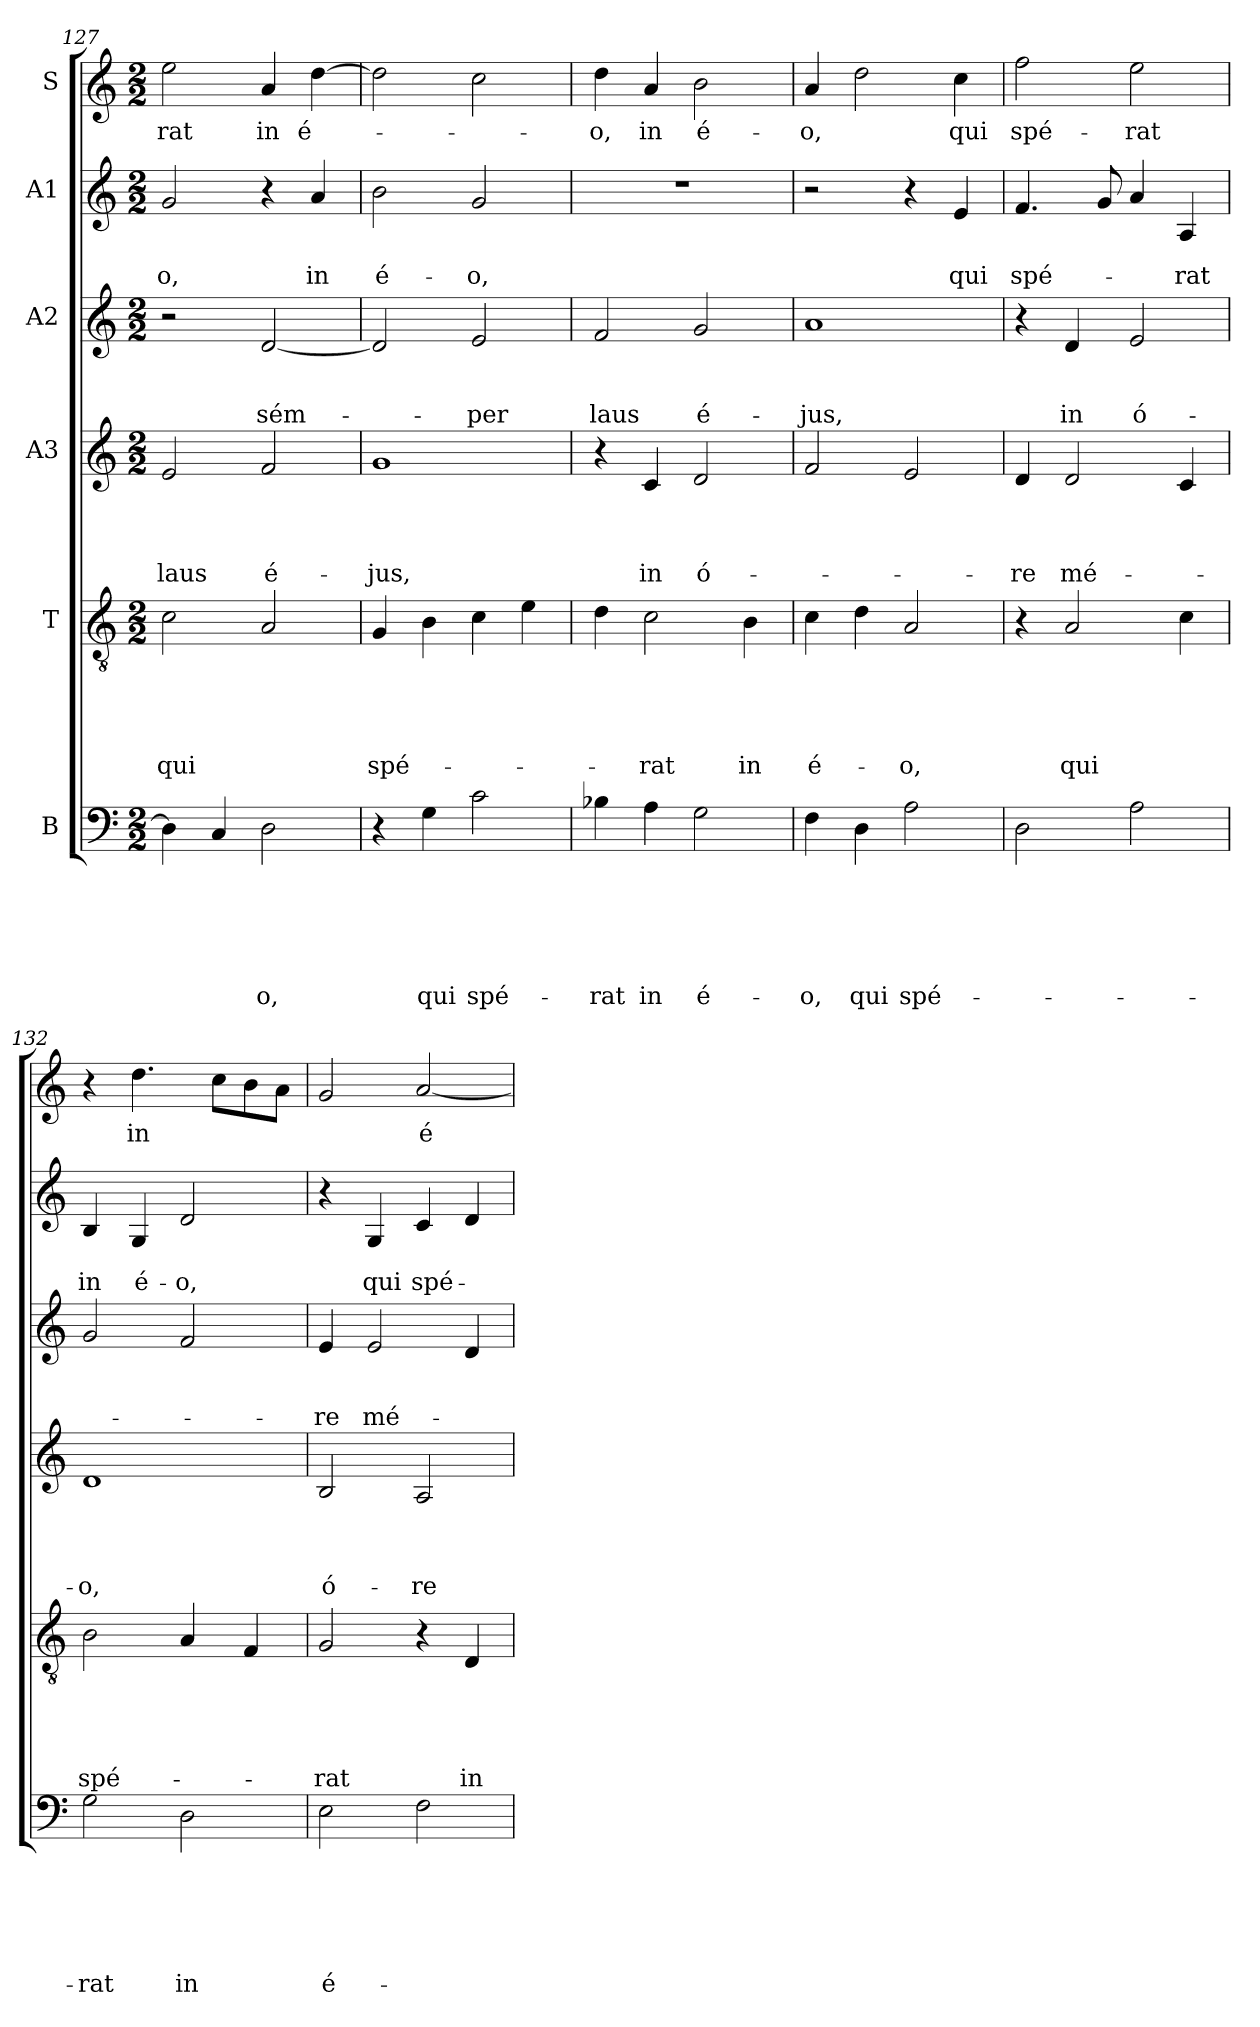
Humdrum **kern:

**kern	**text	**text	**text	**text	**text	**text	**kern	**text	**text	**text	**text	**text	**kern	**text	**text	**text	**text	**kern	**text	**text	**text	**kern	**text	**text	**kern	**text
*part6	*part6	*part6	*part6	*part6	*part6	*part6	*part5	*part5	*part5	*part5	*part5	*part5	*part4	*part4	*part4	*part4	*part4	*part3	*part3	*part3	*part3	*part2	*part2	*part2	*part1	*part1
*staff6	*staff6	*staff6	*staff6	*staff6	*staff6	*staff6	*staff5	*staff5	*staff5	*staff5	*staff5	*staff5	*staff4	*staff4	*staff4	*staff4	*staff4	*staff3	*staff3	*staff3	*staff3	*staff2	*staff2	*staff2	*staff1	*staff1
*I"B	*	*	*	*	*	*	*I"T	*	*	*	*	*	*I"A3	*	*	*	*	*I"A2	*	*	*	*I"A1	*	*	*I"S	*
*clefF4	*	*	*	*	*	*	*clefGv2	*	*	*	*	*	*clefG2	*	*	*	*	*clefG2	*	*	*	*clefG2	*	*	*clefG2	*
*k[]	*	*	*	*	*	*	*k[]	*	*	*	*	*	*k[]	*	*	*	*	*k[]	*	*	*	*k[]	*	*	*k[]	*
*C:	*	*	*	*	*	*	*C:	*	*	*	*	*	*C:	*	*	*	*	*C:	*	*	*	*C:	*	*	*C:	*
*M2/2	*	*	*	*	*	*	*M2/2	*	*	*	*	*	*M2/2	*	*	*	*	*M2/2	*	*	*	*M2/2	*	*	*M2/2	*
=127	=127	=127	=127	=127	=127	=127	=127	=127	=127	=127	=127	=127	=127	=127	=127	=127	=127	=127	=127	=127	=127	=127	=127	=127	=127	=127
!	!	!	!	!	!	!	!	!	!	!	!	!LO:LY:b	!	!	!	!	!LO:LY:b	!	!	!	!	!	!	!LO:LY:b	!	!LO:LY:b
4D\]	.	.	.	.	.	.	2c\	.	.	.	.	qui	2e/	.	.	.	laus	2r	.	.	.	2g/	.	-o,	2ee\	-rat
4C/	.	.	.	.	.	.	.	.	.	.	.	.	.	.	.	.	.	.	.	.	.	.	.	.	.	.
!	!	!	!	!	!	!LO:LY:b	!	!	!	!	!	!	!	!	!	!	!LO:LY:b	!	!	!	!LO:LY:b	!	!	!	!	!LO:LY:b
2D\	.	.	.	.	.	-o,	2A/	.	.	.	.	.	2f/	.	.	.	é-	[2d/	.	.	sém-	4r	.	.	4a/	in
!	!	!	!	!	!	!	!	!	!	!	!	!	!	!	!	!	!	!	!	!	!	!	!	!LO:LY:b	!	!LO:LY:b
.	.	.	.	.	.	.	.	.	.	.	.	.	.	.	.	.	.	.	.	.	.	4a/	.	in	[4dd\	é-
=128	=128	=128	=128	=128	=128	=128	=128	=128	=128	=128	=128	=128	=128	=128	=128	=128	=128	=128	=128	=128	=128	=128	=128	=128	=128	=128
!	!	!	!	!	!	!	!	!	!	!	!	!LO:LY:b	!	!	!	!	!LO:LY:b	!	!	!	!	!	!	!LO:LY:b	!	!
4r	.	.	.	.	.	.	4G/	.	.	.	.	spé-	1g	.	.	.	-jus,	2d/]	.	.	.	2b\	.	é-	2dd\]	.
!	!	!	!	!	!	!LO:LY:b	!	!	!	!	!	!	!	!	!	!	!	!	!	!	!	!	!	!	!	!
4G\	.	.	.	.	.	qui	4B\	.	.	.	.	.	.	.	.	.	.	.	.	.	.	.	.	.	.	.
!	!	!	!	!	!	!LO:LY:b	!	!	!	!	!	!	!	!	!	!	!	!	!	!	!LO:LY:b	!	!	!LO:LY:b	!	!
2c\	.	.	.	.	.	spé-	4c\	.	.	.	.	.	.	.	.	.	.	2e/	.	.	-per	2g/	.	-o,	2cc\	.
.	.	.	.	.	.	.	4e\	.	.	.	.	.	.	.	.	.	.	.	.	.	.	.	.	.	.	.
!!LO:PB:g=z
=129	=129	=129	=129	=129	=129	=129	=129	=129	=129	=129	=129	=129	=129	=129	=129	=129	=129	=129	=129	=129	=129	=129	=129	=129	=129	=129
!	!	!	!	!	!	!LO:LY:b	!	!	!	!	!	!	!	!	!	!	!	!	!	!	!LO:LY:b	!	!	!	!	!LO:LY:b
4B-X\	.	.	.	.	.	-rat	4d\	.	.	.	.	.	4r	.	.	.	.	2f/	.	.	laus	1r	.	.	4dd\	-o,
!	!	!	!	!	!	!LO:LY:b	!	!	!	!	!	!LO:LY:b	!	!	!	!	!LO:LY:b	!	!	!	!	!	!	!	!	!LO:LY:b
4A\	.	.	.	.	.	in	2c\	.	.	.	.	-rat	4c/	.	.	.	in	.	.	.	.	.	.	.	4a/	in
!	!	!	!	!	!	!LO:LY:b	!	!	!	!	!	!	!	!	!	!	!LO:LY:b	!	!	!	!LO:LY:b	!	!	!	!	!LO:LY:b
2G\	.	.	.	.	.	é-	.	.	.	.	.	.	2d/	.	.	.	ó-	2g/	.	.	é-	.	.	.	2b\	é-
!	!	!	!	!	!	!	!	!	!	!	!	!LO:LY:b	!	!	!	!	!	!	!	!	!	!	!	!	!	!
.	.	.	.	.	.	.	4B\	.	.	.	.	in	.	.	.	.	.	.	.	.	.	.	.	.	.	.
=130	=130	=130	=130	=130	=130	=130	=130	=130	=130	=130	=130	=130	=130	=130	=130	=130	=130	=130	=130	=130	=130	=130	=130	=130	=130	=130
!	!	!	!	!	!	!LO:LY:b	!	!	!	!	!	!LO:LY:b	!	!	!	!	!	!	!	!	!LO:LY:b	!	!	!	!	!LO:LY:b
4F\	.	.	.	.	.	-o,	4c\	.	.	.	.	é-	2f/	.	.	.	.	1a	.	.	-jus,	2r	.	.	4a/	-o,
!	!	!	!	!	!	!LO:LY:b	!	!	!	!	!	!	!	!	!	!	!	!	!	!	!	!	!	!	!	!
4D\	.	.	.	.	.	qui	4d\	.	.	.	.	.	.	.	.	.	.	.	.	.	.	.	.	.	2dd\	.
!	!	!	!	!	!	!LO:LY:b	!	!	!	!	!	!LO:LY:b	!	!	!	!	!	!	!	!	!	!	!	!	!	!
2A\	.	.	.	.	.	spé-	2A/	.	.	.	.	-o,	2e/	.	.	.	.	.	.	.	.	4r	.	.	.	.
!	!	!	!	!	!	!	!	!	!	!	!	!	!	!	!	!	!	!	!	!	!	!	!	!LO:LY:b	!	!LO:LY:b
.	.	.	.	.	.	.	.	.	.	.	.	.	.	.	.	.	.	.	.	.	.	4e/	.	qui	4cc\	qui
=131	=131	=131	=131	=131	=131	=131	=131	=131	=131	=131	=131	=131	=131	=131	=131	=131	=131	=131	=131	=131	=131	=131	=131	=131	=131	=131
!	!	!	!	!	!	!	!	!	!	!	!	!	!	!	!	!	!LO:LY:b	!	!	!	!	!	!	!LO:LY:b	!	!LO:LY:b
2D\	.	.	.	.	.	.	4r	.	.	.	.	.	4d/	.	.	.	-re	4r	.	.	.	4.f/	.	spé-	2ff\	spé-
!	!	!	!	!	!	!	!	!	!	!	!	!LO:LY:b	!	!	!	!	!LO:LY:b	!	!	!	!LO:LY:b	!	!	!	!	!
.	.	.	.	.	.	.	2A/	.	.	.	.	qui	2d/	.	.	.	mé-	4d/	.	.	in	.	.	.	.	.
.	.	.	.	.	.	.	.	.	.	.	.	.	.	.	.	.	.	.	.	.	.	8g/	.	.	.	.
!	!	!	!	!	!	!	!	!	!	!	!	!	!	!	!	!	!	!	!	!	!LO:LY:b	!	!	!	!	!LO:LY:b
2A\	.	.	.	.	.	.	.	.	.	.	.	.	.	.	.	.	.	2e/	.	.	ó-	4a/	.	.	2ee\	-rat
!	!	!	!	!	!	!	!	!	!	!	!	!	!	!	!	!	!	!	!	!	!	!	!	!LO:LY:b	!	!
.	.	.	.	.	.	.	4c\	.	.	.	.	.	4c/	.	.	.	.	.	.	.	.	4A/	.	-rat	.	.
=132	=132	=132	=132	=132	=132	=132	=132	=132	=132	=132	=132	=132	=132	=132	=132	=132	=132	=132	=132	=132	=132	=132	=132	=132	=132	=132
!	!	!	!	!	!	!LO:LY:b	!	!	!	!	!	!LO:LY:b	!	!	!	!	!LO:LY:b	!	!	!	!	!	!	!LO:LY:b	!	!
2G\	.	.	.	.	.	-rat	2B\	.	.	.	.	spé-	1d	.	.	.	-o,	2g/	.	.	.	4B/	.	in	4r	.
!	!	!	!	!	!	!	!	!	!	!	!	!	!	!	!	!	!	!	!	!	!	!	!	!LO:LY:b	!	!LO:LY:b
.	.	.	.	.	.	.	.	.	.	.	.	.	.	.	.	.	.	.	.	.	.	4G/	.	é-	4.dd\	in
!	!	!	!	!	!	!LO:LY:b	!	!	!	!	!	!	!	!	!	!	!	!	!	!	!	!	!	!LO:LY:b	!	!
2D\	.	.	.	.	.	in	4A/	.	.	.	.	.	.	.	.	.	.	2f/	.	.	.	2d/	.	-o,	.	.
.	.	.	.	.	.	.	.	.	.	.	.	.	.	.	.	.	.	.	.	.	.	.	.	.	8cc\L	.
.	.	.	.	.	.	.	4F/	.	.	.	.	.	.	.	.	.	.	.	.	.	.	.	.	.	8b\	.
.	.	.	.	.	.	.	.	.	.	.	.	.	.	.	.	.	.	.	.	.	.	.	.	.	8a\J	.
=133	=133	=133	=133	=133	=133	=133	=133	=133	=133	=133	=133	=133	=133	=133	=133	=133	=133	=133	=133	=133	=133	=133	=133	=133	=133	=133
!	!	!	!	!	!	!LO:LY:b	!	!	!	!	!	!LO:LY:b	!	!	!	!	!LO:LY:b	!	!	!	!LO:LY:b	!	!	!	!	!
2E\	.	.	.	.	.	é-	2G/	.	.	.	.	-rat	2B/	.	.	.	ó-	4e/	.	.	-re	4r	.	.	2g/	.
!	!	!	!	!	!	!	!	!	!	!	!	!	!	!	!	!	!	!	!	!	!LO:LY:b	!	!	!LO:LY:b	!	!
.	.	.	.	.	.	.	.	.	.	.	.	.	.	.	.	.	.	2e/	.	.	mé-	4G/	.	qui	.	.
!	!	!	!	!	!	!	!	!	!	!	!	!	!	!	!	!	!LO:LY:b	!	!	!	!	!	!	!LO:LY:b	!	!LO:LY:b
2F\	.	.	.	.	.	.	4r	.	.	.	.	.	2A/	.	.	.	-re	.	.	.	.	4c/	.	spé-	[2a/	é-
!	!	!	!	!	!	!	!	!	!	!	!	!LO:LY:b	!	!	!	!	!	!	!	!	!	!	!	!	!	!
.	.	.	.	.	.	.	4D/	.	.	.	.	in	.	.	.	.	.	4d/	.	.	.	4d/	.	.	.	.
=	=	=	=	=	=	=	=	=	=	=	=	=	=	=	=	=	=	=	=	=	=	=	=	=	=	=
*-	*-	*-	*-	*-	*-	*-	*-	*-	*-	*-	*-	*-	*-	*-	*-	*-	*-	*-	*-	*-	*-	*-	*-	*-	*-	*-
